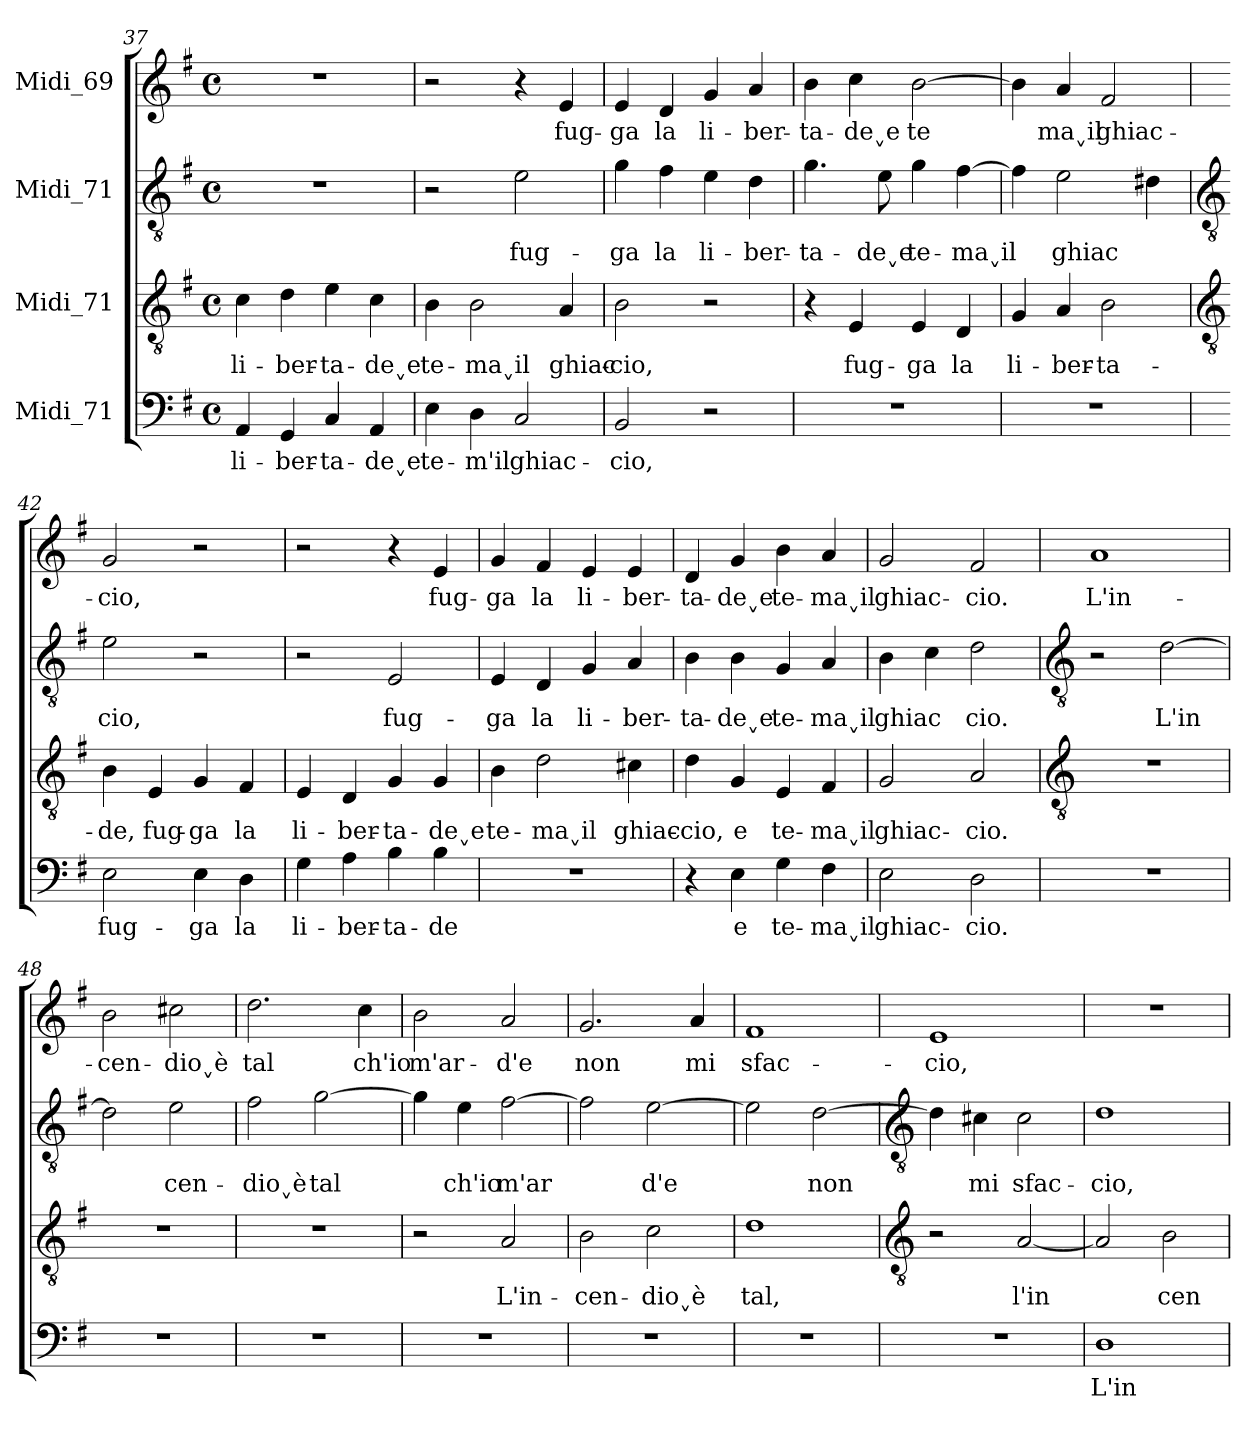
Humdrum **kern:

**kern	**text	**kern	**text	**kern	**text	**kern	**text
*part4	*part4	*part3	*part3	*part2	*part2	*part1	*part1
*staff4	*staff4	*staff3	*staff3	*staff2	*staff2	*staff1	*staff1
*I"Midi_71	*	*I"Midi_71	*	*I"Midi_71	*	*I"Midi_69	*
!!LO:LB:g=z
*clefF4	*	*clefGv2	*	*clefGv2	*	*clefG2	*
*k[f#]	*	*k[f#]	*	*k[f#]	*	*k[f#]	*
*G:	*	*G:	*	*G:	*	*G:	*
*M4/4	*	*M4/4	*	*M4/4	*	*M4/4	*
*met(c)	*	*met(c)	*	*met(c)	*	*met(c)	*
=37	=37	=37	=37	=37	=37	=37	=37
!	!LO:LY:b	!	!LO:LY:b	!	!	!	!
4AA	li-	4c	li-	1r	.	1r	.
!	!LO:LY:b	!	!LO:LY:b	!	!	!	!
4GG	-ber-	4d	-ber-	.	.	.	.
!	!LO:LY:b	!	!LO:LY:b	!	!	!	!
4C	-ta-	4e	-ta-	.	.	.	.
!	!LO:LY:b	!	!LO:LY:b	!	!	!	!
4AA	-deˬe	4c	-deˬe	.	.	.	.
=38	=38	=38	=38	=38	=38	=38	=38
!	!LO:LY:b	!	!LO:LY:b	!	!	!	!
4E	te-	4B	te-	2r	.	2r	.
!	!LO:LY:b	!	!LO:LY:b	!	!	!	!
4D	-m'il	2B	-maˬil	.	.	.	.
!	!LO:LY:b	!	!	!	!LO:LY:b	!	!
2C	ghiac-	.	.	2e	fug-	4r	.
!	!	!	!LO:LY:b	!	!	!	!LO:LY:b
.	.	4A	ghiac-	.	.	4e	fug-
=39	=39	=39	=39	=39	=39	=39	=39
!	!LO:LY:b	!	!LO:LY:b	!	!LO:LY:b	!	!LO:LY:b
2BB	-cio,	2B	-cio,	4g	-ga	4e	-ga
!	!	!	!	!	!LO:LY:b	!	!LO:LY:b
.	.	.	.	4f#	la	4d	la
!	!	!	!	!	!LO:LY:b	!	!LO:LY:b
2r	.	2r	.	4e	li-	4g	li-
!	!	!	!	!	!LO:LY:b	!	!LO:LY:b
.	.	.	.	4d	-ber-	4a	-ber-
=40	=40	=40	=40	=40	=40	=40	=40
!	!	!	!	!	!LO:LY:b	!	!LO:LY:b
1r	.	4r	.	4.g	-ta-	4b	-ta-
!	!	!	!LO:LY:b	!	!	!	!LO:LY:b
.	.	4E	fug-	.	.	4cc	-deˬe
!	!	!	!	!	!LO:LY:b	!	!
.	.	.	.	8e	-deˬe	.	.
!	!	!	!LO:LY:b	!	!LO:LY:b	!	!LO:LY:b
.	.	4E	-ga	4g	te-	[2b	te
!	!	!	!LO:LY:b	!	!LO:LY:b	!	!
.	.	4D	la	[4f#	-maˬil	.	.
=41	=41	=41	=41	=41	=41	=41	=41
!	!	!	!LO:LY:b	!	!	!	!
1r	.	4G	li-	4f#]	.	4b]	.
!	!	!	!LO:LY:b	!	!LO:LY:b	!	!LO:LY:b
.	.	4A	-ber-	2e	ghiac	4a	maˬil
!	!	!	!LO:LY:b	!	!	!	!LO:LY:b
.	.	2B	-ta-	.	.	2f#	ghiac-
.	.	.	.	4d#X	.	.	.
!!LO:LB:g=z
=42	=42	=42	=42	=42	=42	=42	=42
*	*	*clefGv2	*	*clefGv2	*	*	*
!	!LO:LY:b	!	!LO:LY:b	!	!LO:LY:b	!	!LO:LY:b
2E	fug-	4B	-de,	2e	cio,	2g	-cio,
!	!	!	!LO:LY:b	!	!	!	!
.	.	4E	fug-	.	.	.	.
!	!LO:LY:b	!	!LO:LY:b	!	!	!	!
4E	-ga	4G	-ga	2r	.	2r	.
!	!LO:LY:b	!	!LO:LY:b	!	!	!	!
4D	la	4F#	la	.	.	.	.
=43	=43	=43	=43	=43	=43	=43	=43
!	!LO:LY:b	!	!LO:LY:b	!	!	!	!
4G	li-	4E	li-	2r	.	2r	.
!	!LO:LY:b	!	!LO:LY:b	!	!	!	!
4A	-ber-	4D	-ber-	.	.	.	.
!	!LO:LY:b	!	!LO:LY:b	!	!LO:LY:b	!	!
4B	-ta-	4G	-ta-	2E	fug-	4r	.
!	!LO:LY:b	!	!LO:LY:b	!	!	!	!LO:LY:b
4B	-de	4G	-deˬe	.	.	4e	fug-
=44	=44	=44	=44	=44	=44	=44	=44
!	!	!	!LO:LY:b	!	!LO:LY:b	!	!LO:LY:b
1r	.	4B	te-	4E	-ga	4g	-ga
!	!	!	!LO:LY:b	!	!LO:LY:b	!	!LO:LY:b
.	.	2d	-maˬil	4D	la	4f#	la
!	!	!	!	!	!LO:LY:b	!	!LO:LY:b
.	.	.	.	4G	li-	4e	li-
!	!	!	!LO:LY:b	!	!LO:LY:b	!	!LO:LY:b
.	.	4c#X	ghiac-	4A	-ber-	4e	-ber-
=45	=45	=45	=45	=45	=45	=45	=45
!	!	!	!LO:LY:b	!	!LO:LY:b	!	!LO:LY:b
4r	.	4d	-cio,	4B	-ta-	4d	-ta-
!	!LO:LY:b	!	!LO:LY:b	!	!LO:LY:b	!	!LO:LY:b
4E	e	4G	e	4B	-deˬe	4g	-deˬe
!	!LO:LY:b	!	!LO:LY:b	!	!LO:LY:b	!	!LO:LY:b
4G	te-	4E	te-	4G	te-	4b	te-
!	!LO:LY:b	!	!LO:LY:b	!	!LO:LY:b	!	!LO:LY:b
4F#	-maˬil	4F#	-maˬil	4A	-maˬil	4a	-maˬil
=46	=46	=46	=46	=46	=46	=46	=46
!	!LO:LY:b	!	!LO:LY:b	!	!LO:LY:b	!	!LO:LY:b
2E	ghiac-	2G	ghiac-	4B	ghiac	2g	ghiac-
.	.	.	.	4c	.	.	.
!	!LO:LY:b	!	!LO:LY:b	!	!LO:LY:b	!	!LO:LY:b
2D	-cio.	2A	-cio.	2d	cio.	2f#	-cio.
!!LO:LB:g=z
=47	=47	=47	=47	=47	=47	=47	=47
*	*	*clefGv2	*	*clefGv2	*	*	*
!	!	!	!	!	!	!	!LO:LY:b
1r	.	1r	.	2r	.	1a	L'in-
!	!	!	!	!	!LO:LY:b	!	!
.	.	.	.	[2d	L'in	.	.
=48	=48	=48	=48	=48	=48	=48	=48
!	!	!	!	!	!	!	!LO:LY:b
1r	.	1r	.	2d]	.	2b	-cen-
!	!	!	!	!	!LO:LY:b	!	!LO:LY:b
.	.	.	.	2e	cen-	2cc#X	-dioˬè
=49	=49	=49	=49	=49	=49	=49	=49
!	!	!	!	!	!LO:LY:b	!	!LO:LY:b
1r	.	1r	.	2f#	-dioˬè	2.dd	tal
!	!	!	!	!	!LO:LY:b	!	!
.	.	.	.	[2g	tal	.	.
!	!	!	!	!	!	!	!LO:LY:b
.	.	.	.	.	.	4cc	ch'io
=50	=50	=50	=50	=50	=50	=50	=50
!	!	!	!	!	!	!	!LO:LY:b
1r	.	2r	.	4g]	.	2b	m'ar-
!	!	!	!	!	!LO:LY:b	!	!
.	.	.	.	4e	ch'io	.	.
!	!	!	!LO:LY:b	!	!LO:LY:b	!	!LO:LY:b
.	.	2A	L'in-	[2f#	m'ar	2a	-d'e
=51	=51	=51	=51	=51	=51	=51	=51
!	!	!	!LO:LY:b	!	!	!	!LO:LY:b
1r	.	2B	-cen-	2f#]	.	2.g	non
!	!	!	!LO:LY:b	!	!LO:LY:b	!	!
.	.	2c	-dioˬè	[2e	d'e	.	.
!	!	!	!	!	!	!	!LO:LY:b
.	.	.	.	.	.	4a	mi
=52	=52	=52	=52	=52	=52	=52	=52
!	!	!	!LO:LY:b	!	!	!	!LO:LY:b
1r	.	1d	tal,	2e]	.	1f#	sfac-
!	!	!	!	!	!LO:LY:b	!	!
.	.	.	.	[2d	non	.	.
!!LO:LB:g=z
=53	=53	=53	=53	=53	=53	=53	=53
*	*	*clefGv2	*	*clefGv2	*	*	*
!	!	!	!	!	!	!	!LO:LY:b
1r	.	2r	.	4d]	.	1e	-cio,
!	!	!	!	!	!LO:LY:b	!	!
.	.	.	.	4c#X	mi	.	.
!	!	!	!LO:LY:b	!	!LO:LY:b	!	!
.	.	[2A	l'in	2c#	sfac-	.	.
=54	=54	=54	=54	=54	=54	=54	=54
!	!LO:LY:b	!	!	!	!LO:LY:b	!	!
1D	L'in-	2A]	.	1d	-cio,	1r	.
!	!	!	!LO:LY:b	!	!	!	!
.	.	2B	cen-	.	.	.	.
=	=	=	=	=	=	=	=
*-	*-	*-	*-	*-	*-	*-	*-
